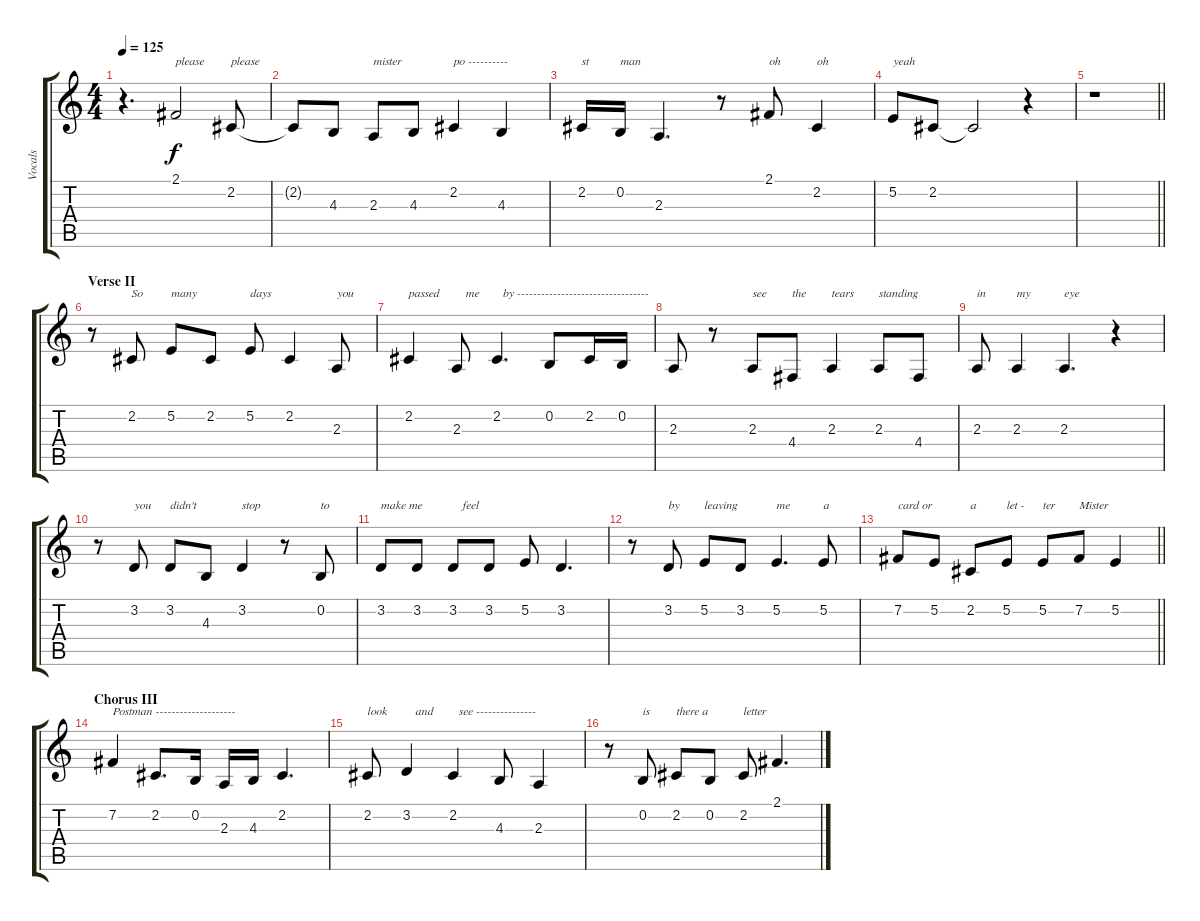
\track ("Vocals" "Vocals") {instrument tenorsax}
\staff {score tabs}
\tuning (E4 B3 G3 D3 A2 E2) {hide}
\ts (4 4)
\tempo 125
\clef g2
\ks c
r.4{d dy f} 2.1.2{txt "please"} 2.2.8{txt "please"} |
2.2{t}.8 4.3.8 2.3.8{txt "mister"} 4.3.8 2.2.4{txt "po ----------"} 4.3.4 |
2.2.16{txt "st"} 0.2.16{txt "man"} 2.3.4{d} r.8 2.1.8{txt "oh"} 2.2.4{txt "oh"} |
5.2.8{txt "yeah"} 2.2.8 2.2{t}.2 r.4 |
\barLineRight lightlight
r.1 |
\section ("" "Verse II")
r.8 2.2.8{txt "So"} 5.2.8{txt "many"} 2.2.8 5.2.8{txt "days"} 2.2.4{txt " "} 2.3.8{txt "you"} |
2.2.4{txt "passed"} 2.3.8{txt "   me"} 2.2.4{d txt "  by ---------------------------------"} 0.2.8 2.2.16 0.2.16 |
2.3.8 r.8 2.3.8{txt "see"} 4.4.8{txt "the"} 2.3.4{txt "tears"} 2.3.8{txt "standing"} 4.4.8 |
2.3.8{txt "in"} 2.3.4{txt "my"} 2.3.4{d txt "eye"} r.4 |
r.8 3.2.8{txt "you"} 3.2.8{txt "didn't"} 4.3.8 3.2.4{txt "stop"} r.8 0.2.8{txt "to"} |
3.2.8{txt "make me"} 3.2.8{txt " "} 3.2.8{txt "   feel"} 3.2.8{txt " "} 5.2.8 3.2.4{d} |
r.8 3.2.8{txt "by"} 5.2.8{txt "leaving"} 3.2.8 5.2.4{d txt "me"} 5.2.8{txt "a"} |
\barLineRight lightlight
7.2.8{txt "card or"} 5.2.8{txt " "} 2.2.8{txt "a"} 5.2.8{txt "let -"} 5.2.8{txt "ter"} 7.2.8{txt "Mister"} 5.2.4 |
\section ("" "Chorus III")
7.2.4{txt "Postman --------------------"} 2.2.8{d} 0.2.16 2.3.16 4.3.16 2.2.4{d} |
2.2.8{txt "look"} 3.2.4{txt "   and"} 2.2.4{txt "  see ---------------"} 4.3.8 2.3.4 |
r.8 0.2.8{txt "is"} 2.2.8{txt "there a"} 0.2.8 2.2.8{txt "letter"} 2.1.4{d}
